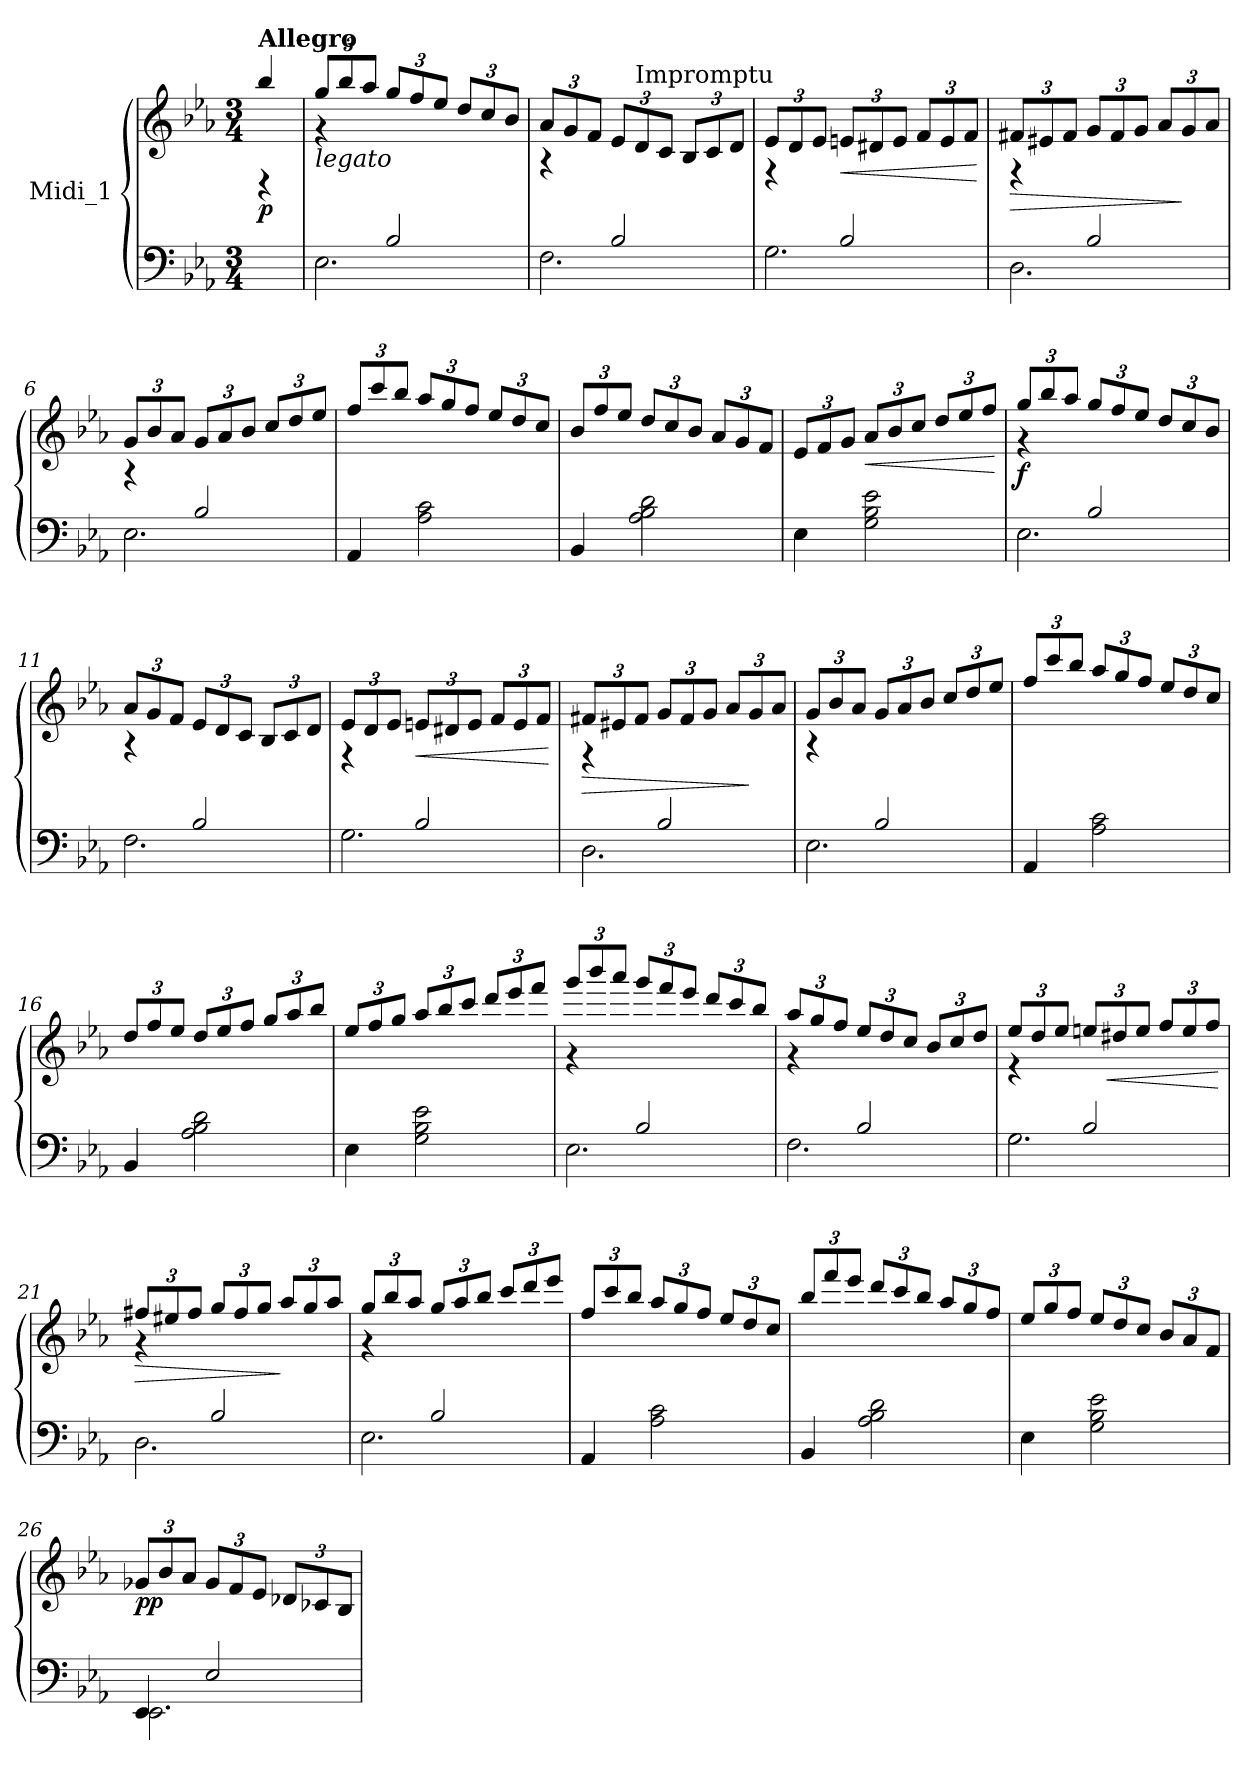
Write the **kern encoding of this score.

**kern	**kern	**dynam
*part1	*part1	*part1
*staff2	*staff1	*staff1/2
*I"Midi_1	*	*
*clefF4	*clefG2	*
*k[b-e-a-]	*k[b-e-a-]	*
*E-:	*E-:	*
*M3/4	*M3/4	*
=1	=1	=1
*	*^	*
!	!LO:TX:a:B:t=Allegro	!	!
!	!	!	!LO:DY:b
4ryy	4bb-/	4rD	p
=2	=2	=2	=2
*^	*	*	*
*	*	*Xbrackettup	*	*
!	!	!LO:TX:b:i:t=legato	!	!
4ryy	2.E-\	12gg/L	4r	.
.	.	12bb-/	.	.
.	.	12aa-/J	.	.
2B-/	.	12gg/L	2ryy	.
.	.	12ff/	.	.
.	.	12ee-/J	.	.
.	.	12dd/L	.	.
.	.	12cc/	.	.
.	.	12b-/J	.	.
=3	=3	=3	=3	=3
4ryy	2.F\	12a-/L	4r	.
.	.	12g/	.	.
.	.	12f/J	.	.
2B-/	.	12e-/L	2ryy	.
!	!	!LO:TX:a:t=Impromptu	!	!
.	.	12d/	.	.
.	.	12c/J	.	.
.	.	12B-/L	.	.
.	.	12c/	.	.
.	.	12d/J	.	.
=4	=4	=4	=4	=4
4ryy	2.G\	12e-/L	4r	.
.	.	12d/	.	.
.	.	12e-/J	.	.
!	!	!	!	!LO:HP:b
2B-/	.	12en/L	2ryy	<
.	.	12d#X/	.	.
.	.	12e/J	.	.
.	.	12f/L	.	.
.	.	12e/	.	.
.	.	12f/J	.	.
*v	*v	*	*	*
*	*v	*v	*
.	.	[
=5	=5	=5
*^	*	*
!	!	!LO:TX:a:t=Franz Schubert	!
!	!	!LO:TX:a:t=Opus 90 . D899 Nr. 2	!
!	!	!LO:TX:a:t=Komponiert 1827	!
!	!	!	!LO:HP:b
*	*	*^	*
4ryy	2.D\	12f#X/L	4r	>
.	.	12e#X/	.	.
.	.	12f#/J	.	.
2B-/	.	12g/L	2ryy	.
.	.	12f#/	.	.
.	.	12g/J	.	.
.	.	12a-/L	.	.
.	.	12g/	.	]
.	.	12a-/J	.	.
!!LO:LB:g=z	!!
=6	=6	=6	=6	=6
4ryy	2.E-\	12g/L	4r	.
.	.	12b-/	.	.
.	.	12a-/J	.	.
2B-/	.	12g/L	2ryy	.
.	.	12a-/	.	.
.	.	12b-/J	.	.
.	.	12cc/L	.	.
.	.	12dd/	.	.
.	.	12ee-/J	.	.
*	*	*v	*v	*
=7	=7	=7	=7
4AA-/	2ryy	12ff/L	.
.	.	12ccc/	.
.	.	12bb-/J	.
2A-\ 2c\	.	12aa-/L	.
.	.	12gg/	.
.	.	12ff/J	.
.	4ryy	12ee-/L	.
.	.	12dd/	.
.	.	12cc/J	.
=8	=8	=8	=8
4BB-/	2ryy	12b-/L	.
.	.	12ff/	.
.	.	12ee-/J	.
2A-\ 2B-\ 2d\	.	12dd/L	.
.	.	12cc/	.
.	.	12b-/J	.
.	4ryy	12a-/L	.
.	.	12g/	.
.	.	12f/J	.
=9	=9	=9	=9
4E-\	2ryy	12e-/L	.
.	.	12f/	.
.	.	12g/J	.
!	!	!	!LO:HP:b
2G\ 2B-\ 2e-\	.	12a-/L	<
.	.	12b-/	.
.	.	12cc/J	.
.	4ryy	12dd/L	.
.	.	12ee-/	.
.	.	12ff/J	.
*v	*v	*	*
.	.	[
!!LO:LB:g=z
=10	=10	=10
*^	*^	*
!	!	!	!	!LO:DY:b
4ryy	2.E-\	12gg/L	4r	f
.	.	12bb-/	.	.
.	.	12aa-/J	.	.
2B-/	.	12gg/L	2ryy	.
.	.	12ff/	.	.
.	.	12ee-/J	.	.
.	.	12dd/L	.	.
.	.	12cc/	.	.
.	.	12b-/J	.	.
!!LO:LB:g=z	!!
=11	=11	=11	=11	=11
4ryy	2.F\	12a-/L	4r	.
.	.	12g/	.	.
.	.	12f/J	.	.
2B-/	.	12e-/L	2ryy	.
.	.	12d/	.	.
.	.	12c/J	.	.
.	.	12B-/L	.	.
.	.	12c/	.	.
.	.	12d/J	.	.
=12	=12	=12	=12	=12
4ryy	2.G\	12e-/L	4r	.
.	.	12d/	.	.
.	.	12e-/J	.	.
!	!	!	!	!LO:HP:b
2B-/	.	12en/L	2ryy	<
.	.	12d#X/	.	.
.	.	12e/J	.	.
.	.	12f/L	.	.
.	.	12e/	.	.
.	.	12f/J	.	.
*v	*v	*	*	*
*	*v	*v	*
.	.	[
=13	=13	=13
*^	*	*
!	!	!	!LO:HP:b
*	*	*^	*
4ryy	2.D\	12f#X/L	4r	>
.	.	12e#X/	.	.
.	.	12f#/J	.	.
2B-/	.	12g/L	2ryy	.
.	.	12f#/	.	.
.	.	12g/J	.	.
.	.	12a-/L	.	.
.	.	12g/	.	]
.	.	12a-/J	.	.
=14	=14	=14	=14	=14
4ryy	2.E-\	12g/L	4r	.
.	.	12b-/	.	.
.	.	12a-/J	.	.
2B-/	.	12g/L	2ryy	.
.	.	12a-/	.	.
.	.	12b-/J	.	.
.	.	12cc/L	.	.
.	.	12dd/	.	.
.	.	12ee-/J	.	.
*	*	*v	*v	*
!!LO:LB:g=z
=15	=15	=15	=15
4AA-/	2ryy	12ff/L	.
.	.	12ccc/	.
.	.	12bb-/J	.
2A-\ 2c\	.	12aa-/L	.
.	.	12gg/	.
.	.	12ff/J	.
.	4ryy	12ee-/L	.
.	.	12dd/	.
.	.	12cc/J	.
=16	=16	=16	=16
4BB-/	2ryy	12dd/L	.
.	.	12ff/	.
.	.	12ee-/J	.
2A-\ 2B-\ 2d\	.	12dd/L	.
.	.	12ee-/	.
.	.	12ff/J	.
.	4ryy	12gg/L	.
.	.	12aa-/	.
.	.	12bb-/J	.
=17	=17	=17	=17
4E-\	2ryy	12ee-/L	.
.	.	12ff/	.
.	.	12gg/J	.
2G\ 2B-\ 2e-\	.	12aa-/L	.
.	.	12bb-/	.
.	.	12ccc/J	.
.	4ryy	12ddd/L	.
.	.	12eee-/	.
.	.	12fff/J	.
=18	=18	=18	=18
*	*	*^	*
4ryy	2.E-\	12ggg/L	4r	.
.	.	12bbb-/	.	.
.	.	12aaa-/J	.	.
2B-/	.	12ggg/L	2ryy	.
.	.	12fff/	.	.
.	.	12eee-/J	.	.
.	.	12ddd/L	.	.
.	.	12ccc/	.	.
.	.	12bb-/J	.	.
!!LO:LB:g=z	!!
=19	=19	=19	=19	=19
4ryy	2.F\	12aa-/L	4r	.
.	.	12gg/	.	.
.	.	12ff/J	.	.
2B-/	.	12ee-/L	2ryy	.
.	.	12dd/	.	.
.	.	12cc/J	.	.
.	.	12b-/L	.	.
.	.	12cc/	.	.
.	.	12dd/J	.	.
=20	=20	=20	=20	=20
4ryy	2.G\	12ee-/L	4r	.
.	.	12dd/	.	.
.	.	12ee-/J	.	.
2B-/	.	12een/L	2ryy	.
!	!	!	!	!LO:HP:b
.	.	12dd#X/	.	<
.	.	12ee/J	.	.
.	.	12ff/L	.	.
.	.	12ee/	.	.
.	.	12ff/J	.	.
*v	*v	*	*	*
*	*v	*v	*
.	.	[
=21	=21	=21
*^	*	*
!	!	!	!LO:HP:b
*	*	*^	*
4ryy	2.D\	12ff#X/L	4r	>
.	.	12ee#X/	.	.
.	.	12ff#/J	.	.
2B-/	.	12gg/L	2ryy	.
.	.	12ff#/	.	.
.	.	12gg/J	.	.
.	.	12aa-/L	.	]
.	.	12gg/	.	.
.	.	12aa-/J	.	.
=22	=22	=22	=22	=22
4ryy	2.E-\	12gg/L	4r	.
.	.	12bb-/	.	.
.	.	12aa-/J	.	.
2B-/	.	12gg/L	2ryy	.
.	.	12aa-/	.	.
.	.	12bb-/J	.	.
.	.	12ccc/L	.	.
.	.	12ddd/	.	.
.	.	12eee-/J	.	.
*	*	*v	*v	*
!!LO:PB:g=z
=23	=23	=23	=23
4AA-/	2ryy	12ff/L	.
.	.	12ccc/	.
.	.	12bb-/J	.
2A-\ 2c\	.	12aa-/L	.
.	.	12gg/	.
.	.	12ff/J	.
.	4ryy	12ee-/L	.
.	.	12dd/	.
.	.	12cc/J	.
=24	=24	=24	=24
4BB-/	2ryy	12bb-/L	.
.	.	12fff/	.
.	.	12eee-/J	.
2A-\ 2B-\ 2d\	.	12ddd/L	.
.	.	12ccc/	.
.	.	12bb-/J	.
.	4ryy	12aa-/L	.
.	.	12gg/	.
.	.	12ff/J	.
=25	=25	=25	=25
4E-\	2ryy	12ee-/L	.
.	.	12gg/	.
.	.	12ff/J	.
2G\ 2B-\ 2e-\	.	12ee-/L	.
.	.	12dd/	.
.	.	12cc/J	.
.	4ryy	12b-/L	.
.	.	12a-/	.
.	.	12f/J	.
=26	=26	=26	=26
!	!	!	!LO:DY:b
4EE-/	2.EE-\	12g-X/L	pp
.	.	12b-/	.
.	.	12a-/J	.
2E-/	.	12g-/L	.
.	.	12f/	.
.	.	12e-/J	.
.	.	12d-X/L	.
.	.	12c-X/	.
.	.	12B-/J	.
*v	*v	*	*
=	=	=
*-	*-	*-
